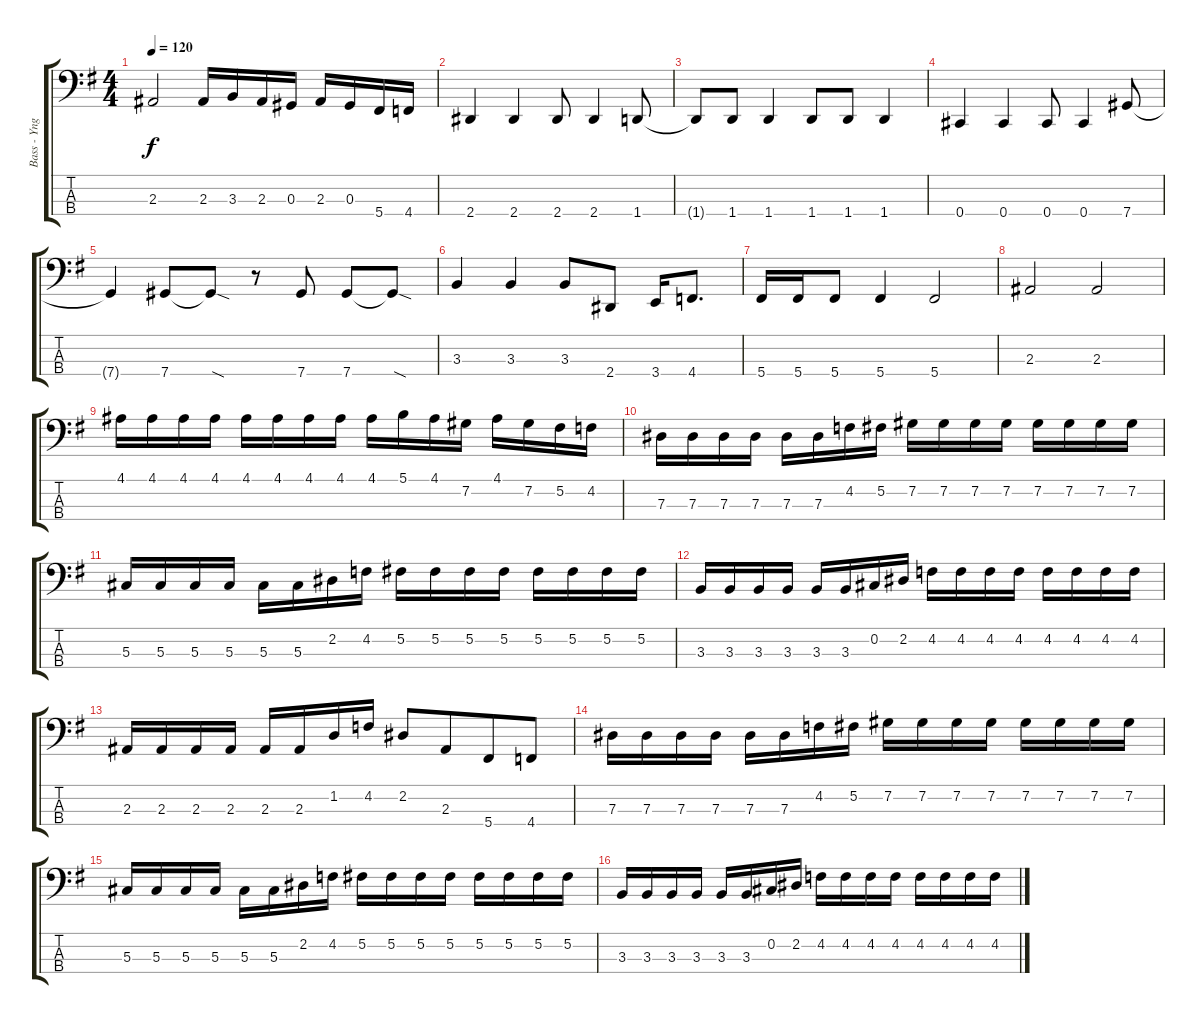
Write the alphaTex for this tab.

\track ("Bass - Yngwie J. Malmsteen" "Bass - Yng") {instrument electricbassfinger}
\staff {score tabs}
\tuning (Gb2 Db2 Ab1 Db1) {hide}
\ts (4 4)
\tempo 120
\clef f4
\ks eminor
2.3.2{dy f} 2.3.16 3.3.16 2.3.16 0.3.16 2.3.16 0.3.16 5.4.16 4.4.16 |
2.4.4 2.4.4 2.4.8 2.4.4 1.4.8 |
1.4{t}.8 1.4.8 1.4.4 1.4.8 1.4.8 1.4.4 |
0.4.4 0.4.4 0.4.8 0.4.4 7.4.8 |
7.4{t}.4 7.4.8 7.4{sod t}.8 r.8 7.4.8 7.4.8 7.4{sod t}.8 |
3.3.4 3.3.4 3.3.8 2.4.8 3.4.16 4.4.8{d} |
5.4.16 5.4.16 5.4.8 5.4.4 5.4.2 |
2.3.2 2.3.2 |
4.1.16 4.1.16 4.1.16 4.1.16 4.1.16 4.1.16 4.1.16 4.1.16 4.1.16 5.1.16 4.1.16 7.2.16 4.1.16 7.2.16 5.2.16 4.2.16 |
7.3.16 7.3.16 7.3.16 7.3.16 7.3.16 7.3.16 4.2.16 5.2.16 7.2.16 7.2.16 7.2.16 7.2.16 7.2.16 7.2.16 7.2.16 7.2.16 |
5.3.16 5.3.16 5.3.16 5.3.16 5.3.16 5.3.16 2.2.16 4.2.16 5.2.16 5.2.16 5.2.16 5.2.16 5.2.16 5.2.16 5.2.16 5.2.16 |
3.3.16 3.3.16 3.3.16 3.3.16 3.3.16 3.3.16 0.2.16 2.2.16 4.2.16 4.2.16 4.2.16 4.2.16 4.2.16 4.2.16 4.2.16 4.2.16 |
2.3.16 2.3.16 2.3.16 2.3.16 2.3.16 2.3.16 1.2.16 4.2.16 2.2.8 2.3.8{beam merge} 5.4.8 4.4.8 |
7.3.16 7.3.16 7.3.16 7.3.16 7.3.16 7.3.16 4.2.16 5.2.16 7.2.16 7.2.16 7.2.16 7.2.16 7.2.16 7.2.16 7.2.16 7.2.16 |
5.3.16 5.3.16 5.3.16 5.3.16 5.3.16 5.3.16 2.2.16 4.2.16 5.2.16 5.2.16 5.2.16 5.2.16 5.2.16 5.2.16 5.2.16 5.2.16 |
3.3.16 3.3.16 3.3.16 3.3.16 3.3.16 3.3.16 0.2.16 2.2.16 4.2.16 4.2.16 4.2.16 4.2.16 4.2.16 4.2.16 4.2.16 4.2.16
